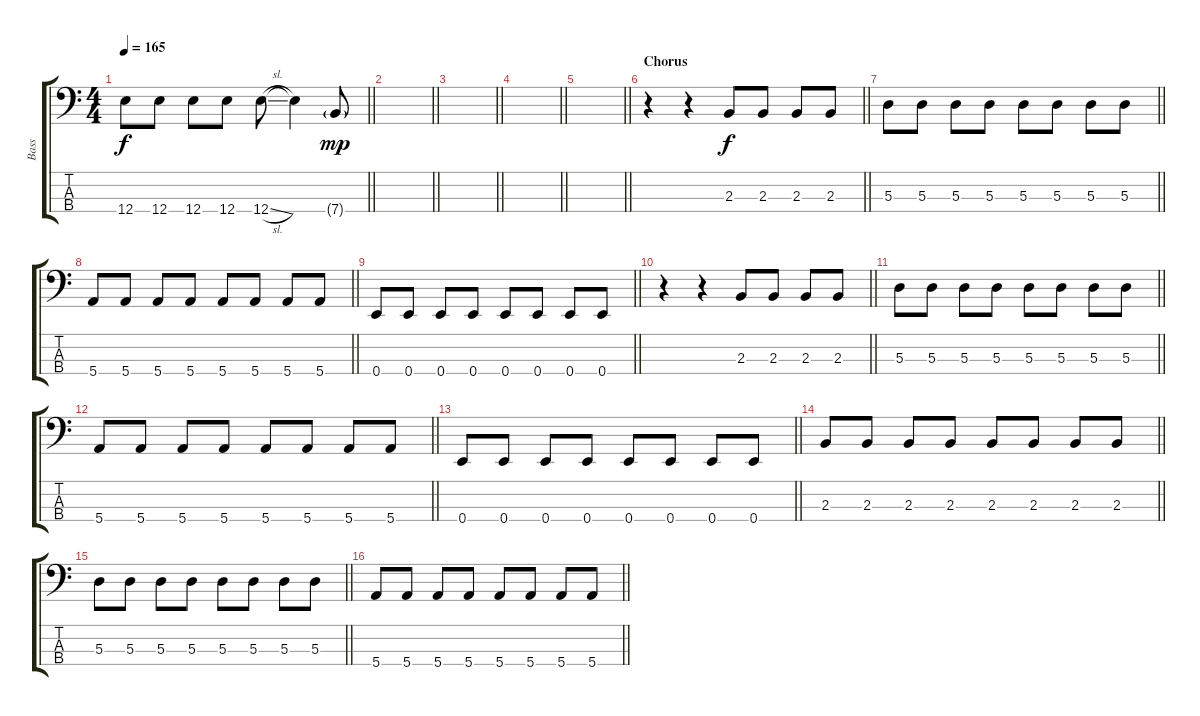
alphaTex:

\track ("Bass" "Bass") {instrument electricbassfinger}
\staff {score tabs}
\tuning (G2 D2 A1 E1) {hide}
\ts (4 4)
\tempo 165
\clef f4
\barLineRight lightlight
\ks c
12.4.8{dy f} 12.4.8 12.4.8 12.4.8 12.4{sl}.8 12.4{t}.4 7.4{g}.8{dy mp} |
\barLineRight lightlight
|
\barLineRight lightlight
|
\barLineRight lightlight
|
\barLineRight lightlight
|
\section ("" "Chorus")
\barLineRight lightlight
r.4 r.4 2.3.8{dy f} 2.3.8 2.3.8 2.3.8 |
\barLineRight lightlight
5.3.8 5.3.8 5.3.8 5.3.8 5.3.8 5.3.8 5.3.8 5.3.8 |
\barLineRight lightlight
5.4.8 5.4.8 5.4.8 5.4.8 5.4.8 5.4.8 5.4.8 5.4.8 |
\barLineRight lightlight
0.4.8 0.4.8 0.4.8 0.4.8 0.4.8 0.4.8 0.4.8 0.4.8 |
\barLineRight lightlight
r.4 r.4 2.3.8 2.3.8 2.3.8 2.3.8 |
\barLineRight lightlight
5.3.8 5.3.8 5.3.8 5.3.8 5.3.8 5.3.8 5.3.8 5.3.8 |
\barLineRight lightlight
5.4.8 5.4.8 5.4.8 5.4.8 5.4.8 5.4.8 5.4.8 5.4.8 |
\barLineRight lightlight
0.4.8 0.4.8 0.4.8 0.4.8 0.4.8 0.4.8 0.4.8 0.4.8 |
\barLineRight lightlight
2.3.8 2.3.8 2.3.8 2.3.8 2.3.8 2.3.8 2.3.8 2.3.8 |
\barLineRight lightlight
5.3.8 5.3.8 5.3.8 5.3.8 5.3.8 5.3.8 5.3.8 5.3.8 |
\barLineRight lightlight
5.4.8 5.4.8 5.4.8 5.4.8 5.4.8 5.4.8 5.4.8 5.4.8
